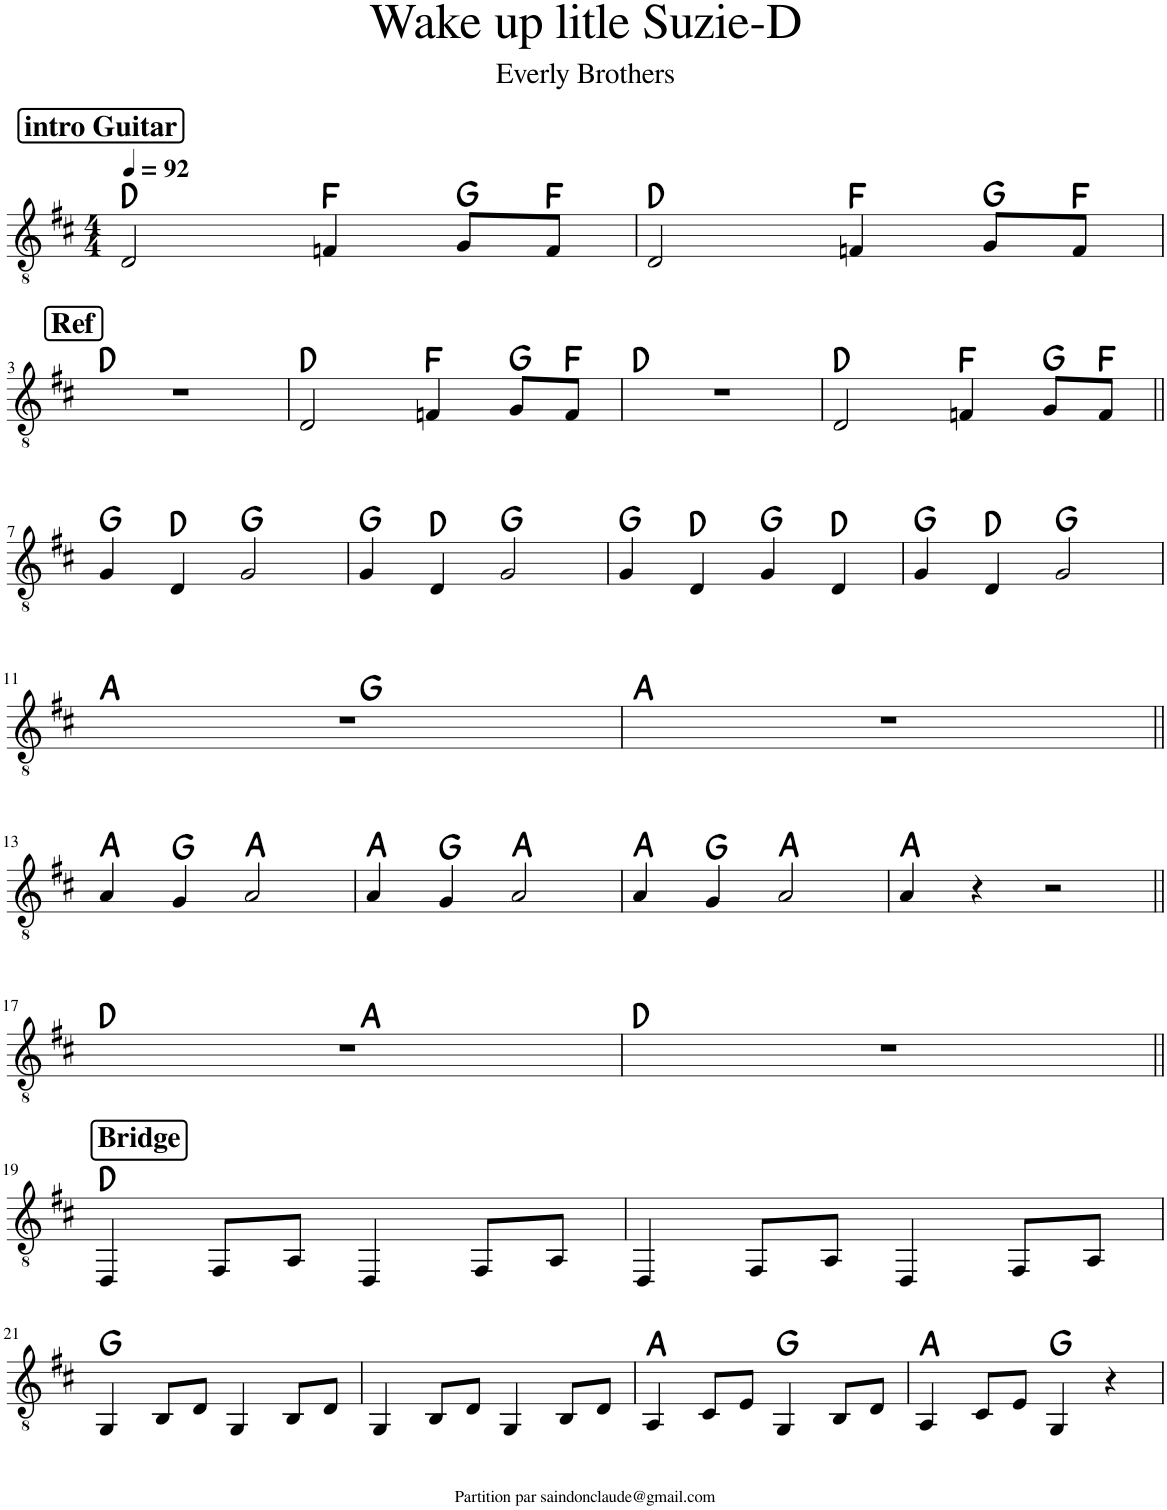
**kern	**harte
*part1	*part1
*staff1	*
*I"Classical Guitar	*
*I'Guit.	*
*clefGv2	*
*k[f#c#]	*
*M4/4	*
*MM92	*
!!LO:REH:place=s1:a:B:rj:fs=14:t=intro Guitar
=1	=1
2D/	D:maj
4Fn/	F:maj
8G/L	G:maj
8F/J	F:maj
=2	=2
2D/	D:maj
4Fn/	F:maj
8G/L	G:maj
8F/J	F:maj
!!LO:LB:g=z
!!LO:REH:place=s1:a:B:rj:fs=14:t=Ref
=3	=3
1r	D:maj
=4	=4
2D/	D:maj
4Fn/	F:maj
8G/L	G:maj
8F/J	F:maj
=5	=5
1r	D:maj
=6	=6
2D/	D:maj
4Fn/	F:maj
8G/L	G:maj
8F/J	F:maj
!!LO:LB:g=z
=7||	=7||
4G/	G:maj
4D/	D:maj
2G/	G:maj
=8	=8
4G/	G:maj
4D/	D:maj
2G/	G:maj
=9	=9
4G/	G:maj
4D/	D:maj
4G/	G:maj
4D/	D:maj
=10	=10
4G/	G:maj
4D/	D:maj
2G/	G:maj
!!LO:LB:g=z
=11	=11
*^	*
1r	2ryy	A:maj
.	2ryy	G:maj
*v	*v	*
=12	=12
1r	A:maj
!!LO:LB:g=z
=13||	=13||
4A/	A:maj
4G/	G:maj
2A/	A:maj
=14	=14
4A/	A:maj
4G/	G:maj
2A/	A:maj
=15	=15
4A/	A:maj
4G/	G:maj
2A/	A:maj
=16	=16
4A/	A:maj
4r	.
2r	.
!!LO:LB:g=z
=17||	=17||
*^	*
1r	2ryy	D:maj
.	2ryy	A:maj
*v	*v	*
=18	=18
1r	D:maj
!!LO:LB:g=z
!!LO:REH:place=s1:a:B:rj:fs=14:t=Bridge
=19||	=19||
4DD/	D:maj
8FF#/L	.
8AA/J	.
4DD/	.
8FF#/L	.
8AA/J	.
=20	=20
4DD/	.
8FF#/L	.
8AA/J	.
4DD/	.
8FF#/L	.
8AA/J	.
!!LO:LB:g=z
=21	=21
4GG/	G:maj
8BB/L	.
8D/J	.
4GG/	.
8BB/L	.
8D/J	.
=22	=22
4GG/	.
8BB/L	.
8D/J	.
4GG/	.
8BB/L	.
8D/J	.
=23	=23
4AA/	A:maj
8C#/L	.
8E/J	.
4GG/	G:maj
8BB/L	.
8D/J	.
=24	=24
4AA/	A:maj
8C#/L	.
8E/J	.
4GG/	G:maj
4r	.
=	=
*-	*-
